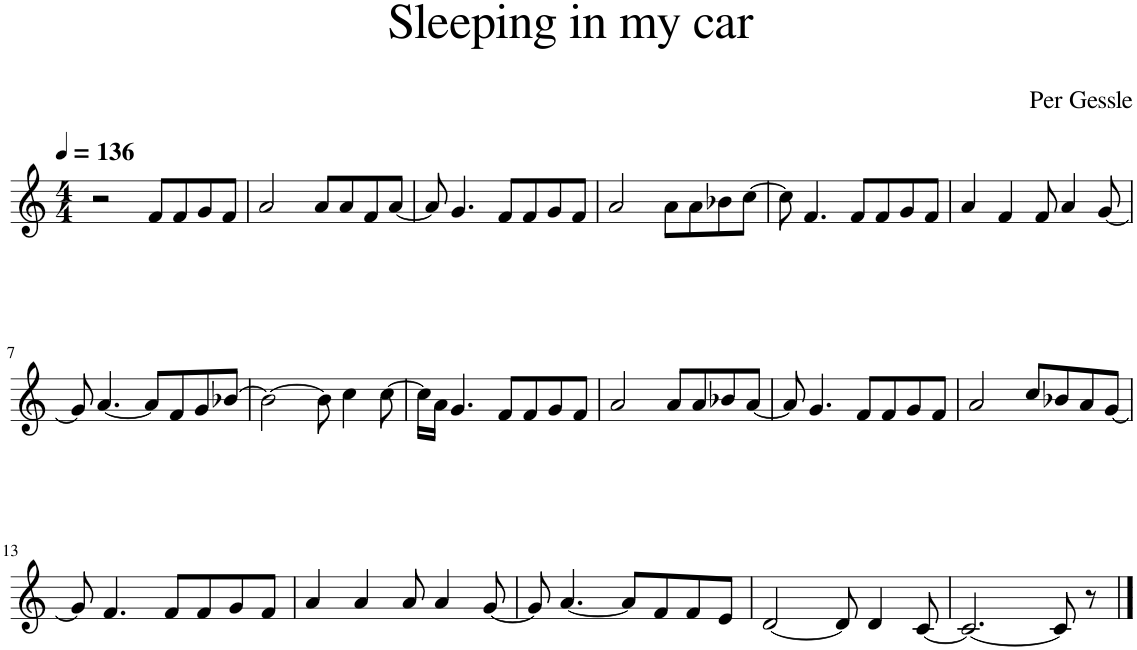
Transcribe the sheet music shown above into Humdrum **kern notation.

**kern
*part1
*staff1
*I"Piano
*I'Pno.
*clefG2
*k[]
*M4/4
*MM136
=1
2r
8f/L
8f/
8g/
8f/J
=2
2a/
8a/L
8a/
8f/
[8a/J
=3
8a/]
4.g/
8f/L
8f/
8g/
8f/J
=4
2a/
8a\L
8a\
8b-X\
[8cc\J
=5
8cc\]
4.f/
8f/L
8f/
8g/
8f/J
=6
4a/
4f/
8f/
4a/
[8g/
!!LO:LB:g=z
=7
8g/]
[4.a/
8a/L]
8f/
8g/
[8b-X/J
=8
2b-\_
8b-\]
4cc\
[8cc\
=9
16cc\LL]
16a\JJ
4.g/
8f/L
8f/
8g/
8f/J
=10
2a/
8a/L
8a/
8b-X/
[8a/J
=11
8a/]
4.g/
8f/L
8f/
8g/
8f/J
=12
2a/
8cc/L
8b-X/
8a/
[8g/J
!!LO:LB:g=z
=13
8g/]
4.f/
8f/L
8f/
8g/
8f/J
=14
4a/
4a/
8a/
4a/
[8g/
=15
8g/]
[4.a/
8a/L]
8f/
8f/
8e/J
=16
[2d/
8d/]
4d/
[8c/
=17
2.c/_
8c/]
8r
==
*-
